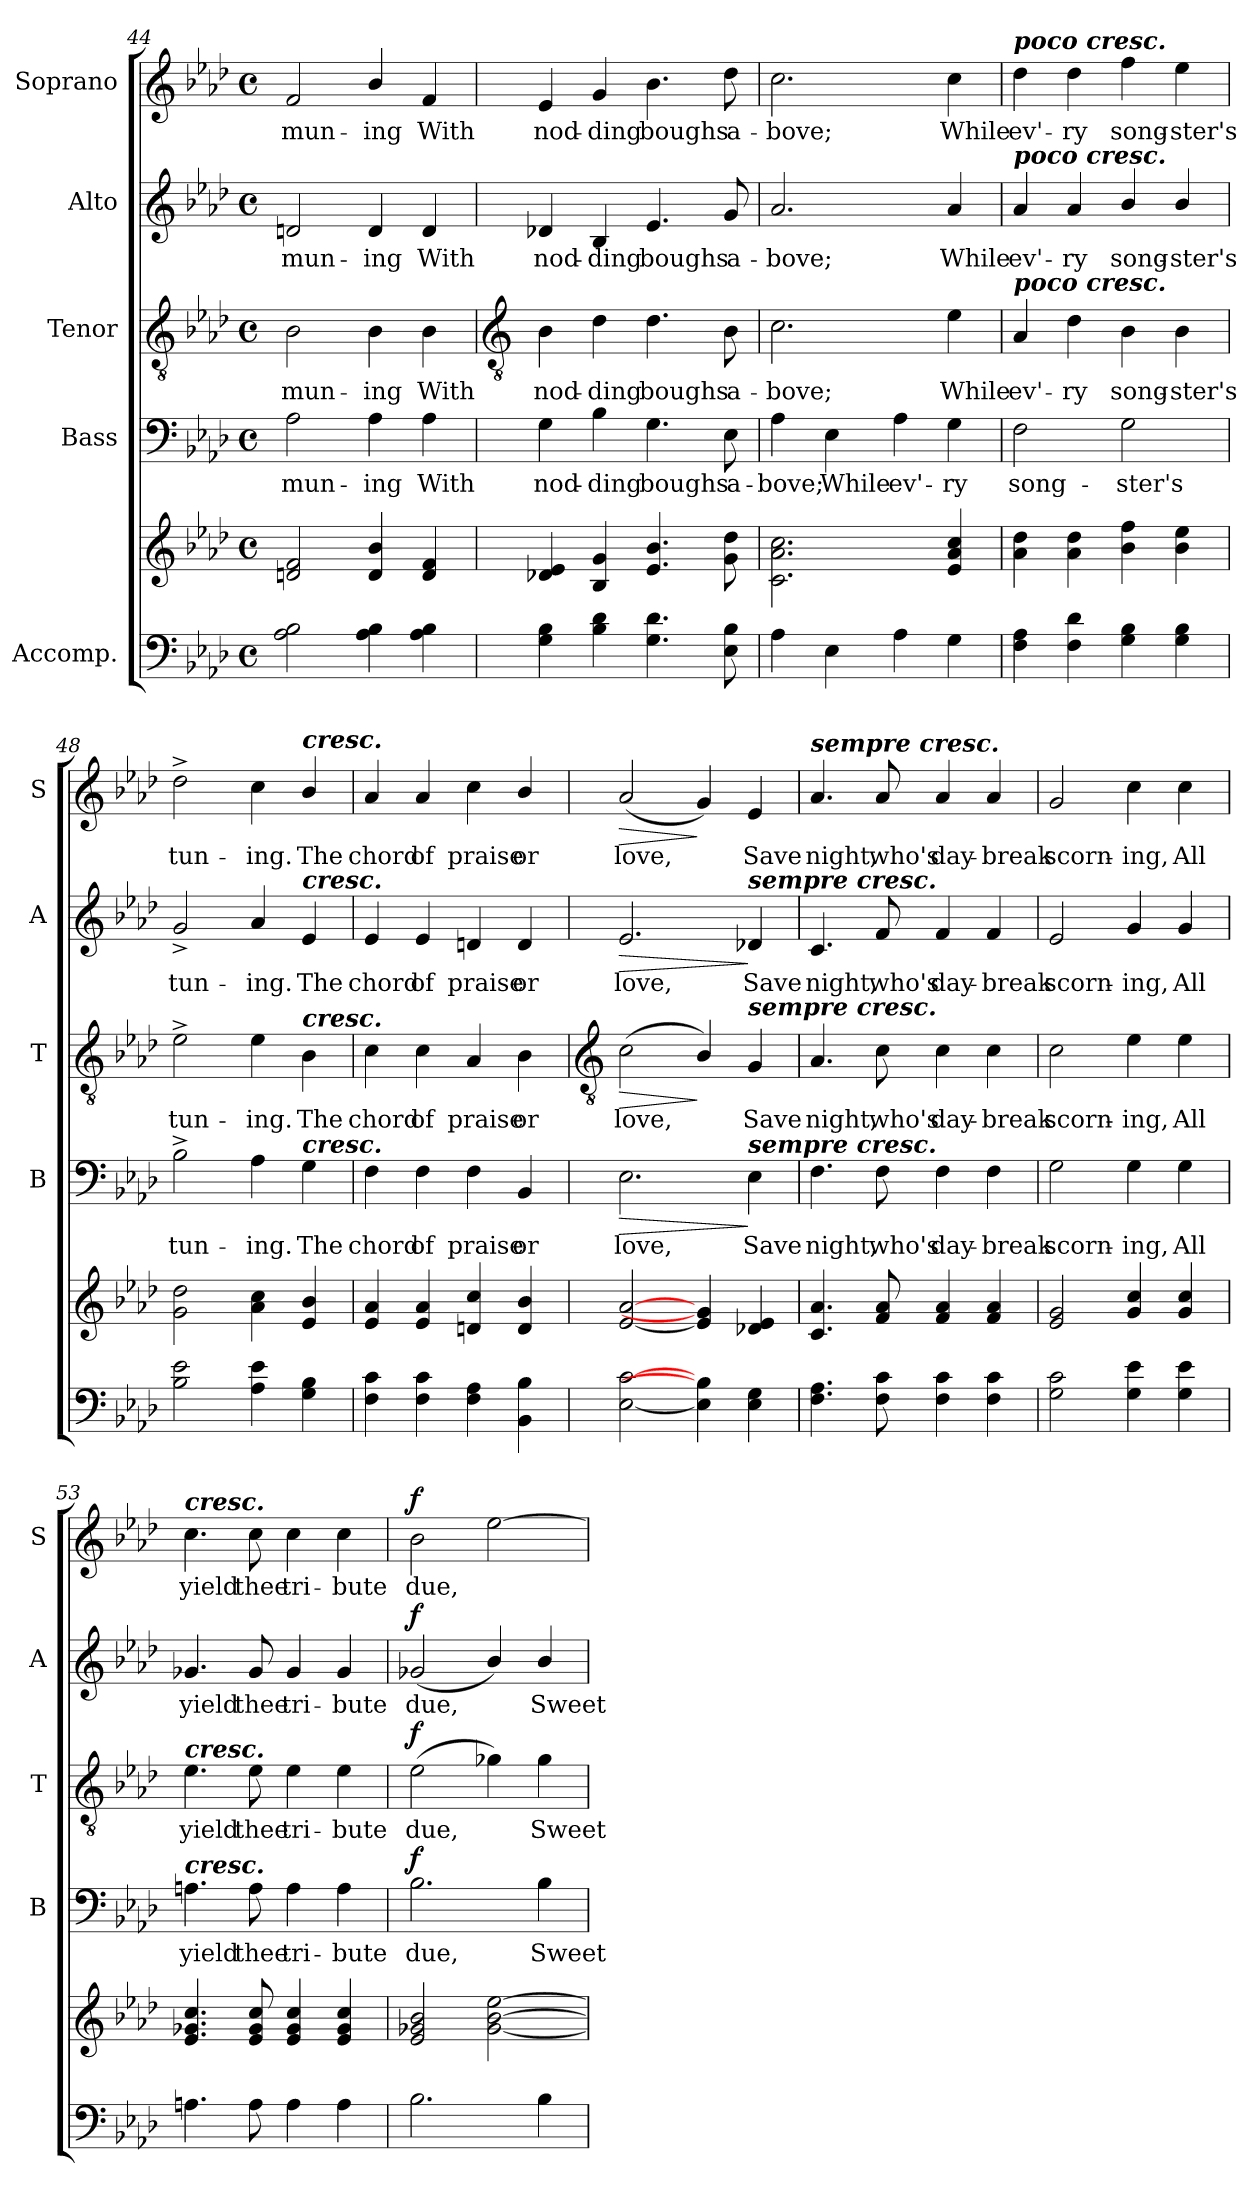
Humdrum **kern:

**kern	**kern	**kern	**text	**dynam	**kern	**text	**dynam	**kern	**text	**dynam	**kern	**text	**dynam
*part5	*part5	*part4	*part4	*part4	*part3	*part3	*part3	*part2	*part2	*part2	*part1	*part1	*part1
*staff6	*staff5	*staff4	*staff4	*staff4	*staff3	*staff3	*staff3	*staff2	*staff2	*staff2	*staff1	*staff1	*staff1
*I"Accomp.	*	*I"Bass	*	*	*I"Tenor	*	*	*I"Alto	*	*	*I"Soprano	*	*
*	*	*I'B	*	*	*I'T	*	*	*I'A	*	*	*I'S	*	*
*clefF4	*clefG2	*clefF4	*	*	*clefGv2	*	*	*clefG2	*	*	*clefG2	*	*
*k[b-e-a-d-]	*k[b-e-a-d-]	*k[b-e-a-d-]	*	*	*k[b-e-a-d-]	*	*	*k[b-e-a-d-]	*	*	*k[b-e-a-d-]	*	*
*A-:	*A-:	*A-:	*	*	*A-:	*	*	*A-:	*	*	*A-:	*	*
*M4/4	*M4/4	*M4/4	*	*	*M4/4	*	*	*M4/4	*	*	*M4/4	*	*
*met(c)	*met(c)	*met(c)	*	*	*met(c)	*	*	*met(c)	*	*	*met(c)	*	*
=44	=44	=44	=44	=44	=44	=44	=44	=44	=44	=44	=44	=44	=44
*	*^	*	*	*	*	*	*	*	*	*	*	*	*
!	!	!	!	!LO:LY:b	!	!	!LO:LY:b	!	!	!LO:LY:b	!	!	!LO:LY:b	!
2A- 2B-	2dn 2f	1ryy	2A-	-mun-	.	2B-	-mun-	.	2dn	-mun-	.	2f	-mun-	.
!	!	!	!	!LO:LY:b	!	!	!LO:LY:b	!	!	!LO:LY:b	!	!	!LO:LY:b	!
4A- 4B-	4d/ 4b-/	.	4A-	-ing	.	4B-	-ing	.	4d	-ing	.	4b-/	-ing	.
!	!	!	!	!LO:LY:b	!	!	!LO:LY:b	!	!	!LO:LY:b	!	!	!LO:LY:b	!
4A- 4B-	4d 4f	.	4A-	With	.	4B-	With	.	4d	With	.	4f	With	.
*	*v	*v	*	*	*	*	*	*	*	*	*	*	*	*
!!LO:LB:g=z
=45	=45	=45	=45	=45	=45	=45	=45	=45	=45	=45	=45	=45	=45
*	*	*	*	*	*clefGv2	*	*	*	*	*	*	*	*
!	!	!	!LO:LY:b	!	!	!LO:LY:b	!	!	!LO:LY:b	!	!	!LO:LY:b	!
4G 4B-	4d-X 4e-	4G	nod-	.	4B-	nod-	.	4d-X	nod-	.	4e-	nod-	.
!	!	!	!LO:LY:b	!	!	!LO:LY:b	!	!	!LO:LY:b	!	!	!LO:LY:b	!
4B- 4d-	4B- 4g	4B-	-ding	.	4d-	-ding	.	4B-	-ding	.	4g	-ding	.
!	!	!	!LO:LY:b	!	!	!LO:LY:b	!	!	!LO:LY:b	!	!	!LO:LY:b	!
4.G 4.d-	4.e- 4.b-	4.G	boughs	.	4.d-	boughs	.	4.e-/	boughs	.	4.b-	boughs	.
!	!	!	!LO:LY:b	!	!	!LO:LY:b	!	!	!LO:LY:b	!	!	!LO:LY:b	!
8E- 8B-	8g 8dd-	8E-	a-	.	8B-	a-	.	8g	a-	.	8dd-	a-	.
=46	=46	=46	=46	=46	=46	=46	=46	=46	=46	=46	=46	=46	=46
!	!	!	!LO:LY:b	!	!	!LO:LY:b	!	!	!LO:LY:b	!	!	!LO:LY:b	!
4A-	2.c\ 2.a-\ 2.cc\	4A-	-bove;	.	2.c	-bove;	.	2.a-	-bove;	.	2.cc\	-bove;	.
!	!	!	!LO:LY:b	!	!	!	!	!	!	!	!	!	!
4E-	.	4E-	While	.	.	.	.	.	.	.	.	.	.
!	!	!	!LO:LY:b	!	!	!	!	!	!	!	!	!	!
4A-	.	4A-	ev'-	.	.	.	.	.	.	.	.	.	.
!	!	!	!LO:LY:b	!	!	!LO:LY:b	!	!	!LO:LY:b	!	!	!LO:LY:b	!
4G	4e- 4a- 4cc	4G	-ry	.	4e-	While	.	4a-	While	.	4cc	While	.
=47	=47	=47	=47	=47	=47	=47	=47	=47	=47	=47	=47	=47	=47
!	!	!	!	!	!	!	!	!	!	!	!LO:TX:a:Bi:t=poco cresc.	!	!
!	!	!	!	!	!	!	!	!LO:TX:a:Bi:t=poco cresc.	!	!	!	!	!
!	!	!	!	!	!LO:TX:a:Bi:t=poco cresc.	!	!	!	!	!	!	!	!
!	!	!	!LO:LY:b	!	!	!LO:LY:b	!	!	!LO:LY:b	!	!	!LO:LY:b	!
4F 4A-	4a- 4dd-	2F	song-	.	4A-	ev'-	.	4a-	ev'-	.	4dd-	ev'-	.
!	!	!	!	!	!	!LO:LY:b	!	!	!LO:LY:b	!	!	!LO:LY:b	!
4F 4d-	4a- 4dd-	.	.	.	4d-\	-ry	.	4a-	-ry	.	4dd-	-ry	.
!	!	!	!LO:LY:b	!	!	!LO:LY:b	!	!	!LO:LY:b	!	!	!LO:LY:b	!
4G 4B-	4b- 4ff	2G	-ster's	.	4B-	song-	.	4b-/	song-	.	4ff	song-	.
!	!	!	!	!	!	!LO:LY:b	!	!	!LO:LY:b	!	!	!LO:LY:b	!
4G 4B-	4b- 4ee-	.	.	.	4B-	-ster's	.	4b-/	-ster's	.	4ee-	-ster's	.
=48	=48	=48	=48	=48	=48	=48	=48	=48	=48	=48	=48	=48	=48
!	!	!	!LO:LY:b	!	!	!LO:LY:b	!	!	!LO:LY:b	!	!	!LO:LY:b	!
2B- 2e-	2g 2dd-	2B-^	tun-	.	2e-^	tun-	.	2g^	tun-	.	2dd-^	tun-	.
!	!	!	!LO:LY:b	!	!	!LO:LY:b	!	!	!LO:LY:b	!	!	!LO:LY:b	!
4A- 4e-	4a- 4cc	4A-	-ing.	.	4e-	-ing.	.	4a-	-ing.	.	4cc	-ing.	.
!	!	!	!	!	!	!	!	!	!	!	!LO:TX:a:Bi:t=cresc.	!	!
!	!	!	!	!	!	!	!	!LO:TX:a:Bi:t=cresc.	!	!	!	!	!
!	!	!	!	!	!LO:TX:a:Bi:t=cresc.	!	!	!	!	!	!	!	!
!	!	!LO:TX:a:Bi:t=cresc.	!	!	!	!	!	!	!	!	!	!	!
!	!	!	!LO:LY:b	!	!	!LO:LY:b	!	!	!LO:LY:b	!	!	!LO:LY:b	!
4G 4B-	4e-/ 4b-/	4G	The	.	4B-	The	.	4e-	The	.	4b-/	The	.
=49	=49	=49	=49	=49	=49	=49	=49	=49	=49	=49	=49	=49	=49
!	!	!	!LO:LY:b	!	!	!LO:LY:b	!	!	!LO:LY:b	!	!	!LO:LY:b	!
4F 4c	4e- 4a-	4F	chord	.	4c\	chord	.	4e-	chord	.	4a-	chord	.
!	!	!	!LO:LY:b	!	!	!LO:LY:b	!	!	!LO:LY:b	!	!	!LO:LY:b	!
4F 4c	4e- 4a-	4F	of	.	4c	of	.	4e-	of	.	4a-	of	.
!	!	!	!LO:LY:b	!	!	!LO:LY:b	!	!	!LO:LY:b	!	!	!LO:LY:b	!
4F 4A-	4dn 4cc	4F	praise	.	4A-	praise	.	4dn	praise	.	4cc	praise	.
!	!	!	!LO:LY:b	!	!	!LO:LY:b	!	!	!LO:LY:b	!	!	!LO:LY:b	!
4BB- 4B-	4d/ 4b-/	4BB-	or	.	4B-	or	.	4d	or	.	4b-/	or	.
!!LO:LB:g=z
=50	=50	=50	=50	=50	=50	=50	=50	=50	=50	=50	=50	=50	=50
*	*	*	*	*	*clefGv2	*	*	*	*	*	*	*	*
!	!	!	!LO:LY:b	!LO:HP:b	!	!LO:LY:b	!LO:HP:b	!	!LO:LY:b	!LO:HP:b	!	!LO:LY:b	!LO:HP:b
[2E- [2c	[2e- [2a-	2.E-	love,	>	(<2c	love,	>	2.e-	love,	>	(<2a-	love,	>
4E-] 4B-]	4e-] 4g]	.	.	.	4B-/)	.	]	.	.	.	4g)	.	]
!	!	!	!	!	!	!	!	!LO:TX:a:Bi:t=sempre cresc.	!	!	!	!	!
!	!	!	!	!	!LO:TX:a:Bi:t=sempre cresc.	!	!	!	!	!	!	!	!
!	!	!LO:TX:a:Bi:t=sempre cresc.	!	!	!	!	!	!	!	!	!	!	!
!	!	!	!LO:LY:b	!	!	!LO:LY:b	!	!	!LO:LY:b	!	!	!LO:LY:b	!
4E- 4G	4d-X 4e-	4E-	Save	]	4G	Save	.	4d-X	Save	]	4e-	Save	.
=51	=51	=51	=51	=51	=51	=51	=51	=51	=51	=51	=51	=51	=51
!	!	!	!	!	!	!	!	!	!	!	!LO:TX:a:Bi:t=sempre cresc.	!	!
!	!	!	!LO:LY:b	!	!	!LO:LY:b	!	!	!LO:LY:b	!	!	!LO:LY:b	!
4.F 4.A-	4.c 4.a-	4.F	night,	.	4.A-	night,	.	4.c	night,	.	4.a-	night,	.
!	!	!	!LO:LY:b	!	!	!LO:LY:b	!	!	!LO:LY:b	!	!	!LO:LY:b	!
8F 8c	8f 8a-	8F	who's	.	8c	who's	.	8f	who's	.	8a-	who's	.
!	!	!	!LO:LY:b	!	!	!LO:LY:b	!	!	!LO:LY:b	!	!	!LO:LY:b	!
4F 4c	4f 4a-	4F	day-	.	4c	day-	.	4f	day-	.	4a-	day-	.
!	!	!	!LO:LY:b	!	!	!LO:LY:b	!	!	!LO:LY:b	!	!	!LO:LY:b	!
4F 4c	4f 4a-	4F	-break	.	4c	-break	.	4f	-break	.	4a-	-break	.
=52	=52	=52	=52	=52	=52	=52	=52	=52	=52	=52	=52	=52	=52
!	!	!	!LO:LY:b	!	!	!LO:LY:b	!	!	!LO:LY:b	!	!	!LO:LY:b	!
2G 2c	2e- 2g	2G	scorn-	.	2c	scorn-	.	2e-	scorn-	.	2g	scorn-	.
!	!	!	!LO:LY:b	!	!	!LO:LY:b	!	!	!LO:LY:b	!	!	!LO:LY:b	!
4G 4e-	4g 4cc	4G	-ing,	.	4e-	-ing,	.	4g	-ing,	.	4cc	-ing,	.
!	!	!	!LO:LY:b	!	!	!LO:LY:b	!	!	!LO:LY:b	!	!	!LO:LY:b	!
4G 4e-	4g 4cc	4G	All	.	4e-	All	.	4g	All	.	4cc	All	.
=53	=53	=53	=53	=53	=53	=53	=53	=53	=53	=53	=53	=53	=53
!	!	!	!	!	!	!	!	!	!	!	!LO:TX:a:Bi:t=cresc.	!	!
!	!	!	!	!	!LO:TX:a:Bi:t=cresc.	!	!	!	!	!	!	!	!
!	!	!LO:TX:a:Bi:t=cresc.	!	!	!	!	!	!	!	!	!	!	!
!	!	!	!LO:LY:b	!	!	!LO:LY:b	!	!	!LO:LY:b	!	!	!LO:LY:b	!
4.An	4.e- 4.g-X 4.cc	4.An	yield	.	4.e-	yield	.	4.g-X	yield	.	4.cc	yield	.
!	!	!	!LO:LY:b	!	!	!LO:LY:b	!	!	!LO:LY:b	!	!	!LO:LY:b	!
8A	8e- 8g- 8cc	8A	thee	.	8e-	thee	.	8g-	thee	.	8cc	thee	.
!	!	!	!LO:LY:b	!	!	!LO:LY:b	!	!	!LO:LY:b	!	!	!LO:LY:b	!
4A	4e- 4g- 4cc	4A	tri-	.	4e-	tri-	.	4g-	tri-	.	4cc	tri-	.
!	!	!	!LO:LY:b	!	!	!LO:LY:b	!	!	!LO:LY:b	!	!	!LO:LY:b	!
4A	4e- 4g- 4cc	4A	-bute	.	4e-	-bute	.	4g-	-bute	.	4cc	-bute	.
=54	=54	=54	=54	=54	=54	=54	=54	=54	=54	=54	=54	=54	=54
!	!	!	!LO:LY:b	!LO:DY:b	!	!LO:LY:b	!LO:DY:b	!	!LO:LY:b	!LO:DY:b	!	!LO:LY:b	!LO:DY:b
2.B-	2e- 2g-X 2b-	2.B-	due,	f	(>2e-	due,	f	(<2g-X	due,	f	2b-	due,	f
.	[2g- [2b- [2ee-	.	.	.	4g-X)	.	.	4b-/)	.	.	[2ee-	.	.
!	!	!	!LO:LY:b	!	!	!LO:LY:b	!	!	!LO:LY:b	!	!	!	!
4B-	.	4B-	Sweet	.	4g-	Sweet	.	4b-/	Sweet	.	.	.	.
=	=	=	=	=	=	=	=	=	=	=	=	=	=
*-	*-	*-	*-	*-	*-	*-	*-	*-	*-	*-	*-	*-	*-
